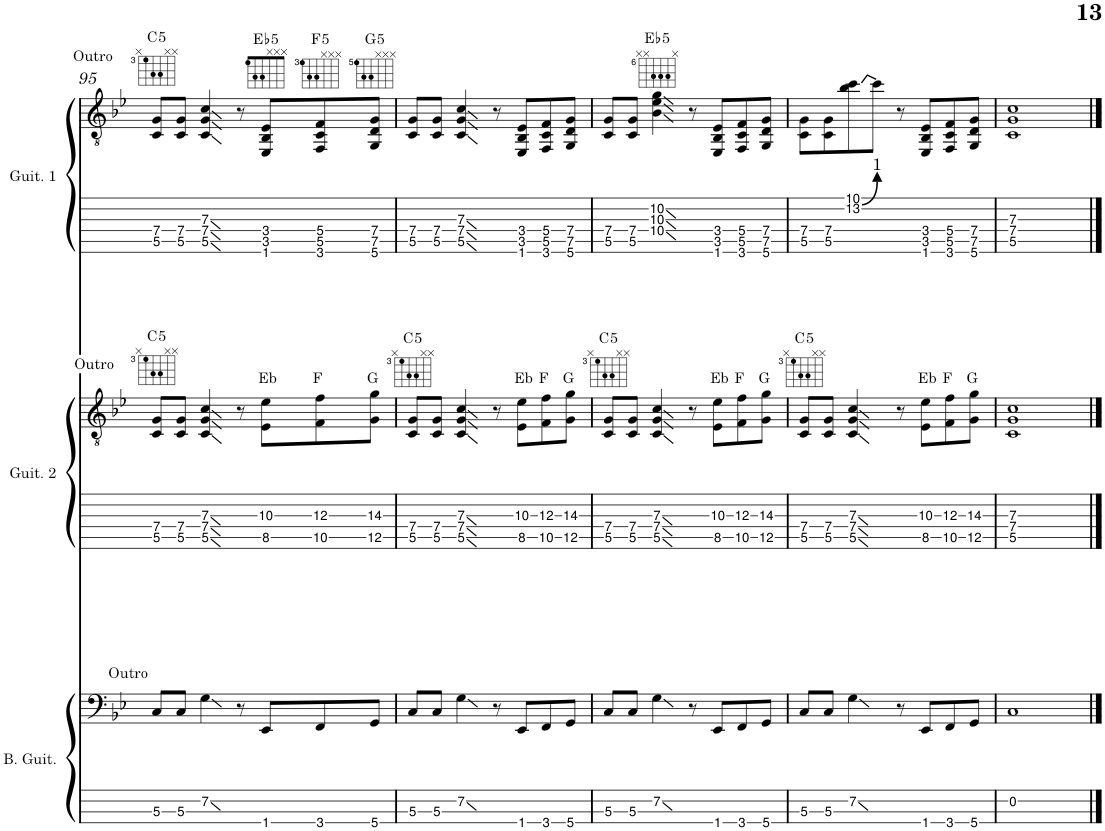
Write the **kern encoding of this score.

**kern	**kern	**kern	**kern	**harte	**kern	**kern	**harte
*part3	*part3	*part2	*part2	*part2	*part1	*part1	*part1
*staff6	*staff5	*staff4	*staff3	*	*staff2	*staff1	*
*I"Bass	*	*I"Guitar 2	*	*	*I"Guitar 1	*	*
*	*	*I'Guit. 2	*	*	*I'Guit. 1	*	*
!!LO:PB:g=z
*	*clefF4	*	*clefGv2	*	*	*clefGv2	*
*Trd7c12	*Trd7c12	*	*	*	*	*	*
*k[b-e-]	*k[b-e-]	*k[b-e-]	*k[b-e-]	*	*k[b-e-]	*k[b-e-]	*
*M4/4	*M4/4	*M4/4	*M4/4	*	*M4/4	*M4/4	*
=95	=95	=95	=95	=95	=95	=95	=95
!	!	!	!	!	!	!LO:TX:a:t=Outro	!
!	!	!	!LO:TX:a:t=Outro	!	!	!	!
!	!LO:TX:a:t=Outro	!	!	!LO:H:kt=5	!	!	!LO:H:kt=5
8CL	8C/L	8C\ 8G\L	8C/ 8G/L	C:(1,5)	8C\ 8G\L	8C/ 8G/L	C:(1,5)
8CJ	8C/J	8C\ 8G\J	8C/ 8G/J	.	8C\ 8G\J	8C/ 8G/J	.
4G	4G\	4C 4G 4c	4C/ 4G/ 4c/	.	4C 4G 4c	4C/ 4G/ 4c/	.
8r	8r	8r	8r	.	8r	8r	.
!	!	!	!LO:TX:a:t=Eb	!	!	!	!LO:H:kt=5
8EE-	8EE-/L	8E- 8e-	8E-\ 8e-\L	.	8EE- 8BB- 8E-	8EE-/ 8BB-/ 8E-/L	Eb:(1,5)
!	!	!	!LO:TX:a:t=F	!	!	!	!LO:H:kt=5
8FFL	8FF/	8F\ 8f\L	8F\ 8f\	.	8FF\ 8C\ 8F\L	8FF/ 8C/ 8F/	F:(1,5)
!	!	!	!LO:TX:a:t=G	!	!	!	!LO:H:kt=5
8GGJ	8GG/J	8G\ 8g\J	8G\ 8g\J	.	8GG\ 8D\ 8G\J	8GG/ 8D/ 8G/J	G:(1,5)
=96	=96	=96	=96	=96	=96	=96	=96
!	!	!	!	!LO:H:kt=5	!	!	!
8CL	8C/L	8C\ 8G\L	8C/ 8G/L	C:(1,5)	8C\ 8G\L	8C/ 8G/L	.
8CJ	8C/J	8C\ 8G\J	8C/ 8G/J	.	8C\ 8G\J	8C/ 8G/J	.
4G	4G\	4C 4G 4c	4C/ 4G/ 4c/	.	4C 4G 4c	4C/ 4G/ 4c/	.
8r	8r	8r	8r	.	8r	8r	.
!	!	!	!LO:TX:a:t=Eb	!	!	!	!
8EE-	8EE-/L	8E- 8e-	8E-\ 8e-\L	.	8EE- 8BB- 8E-	8EE-/ 8BB-/ 8E-/L	.
!	!	!	!LO:TX:a:t=F	!	!	!	!
8FFL	8FF/	8F\ 8f\L	8F\ 8f\	.	8FF\ 8C\ 8F\L	8FF/ 8C/ 8F/	.
!	!	!	!LO:TX:a:t=G	!	!	!	!
8GGJ	8GG/J	8G\ 8g\J	8G\ 8g\J	.	8GG\ 8D\ 8G\J	8GG/ 8D/ 8G/J	.
=97	=97	=97	=97	=97	=97	=97	=97
!	!	!	!	!LO:H:kt=5	!	!	!
8CL	8C/L	8C\ 8G\L	8C/ 8G/L	C:(1,5)	8C\ 8G\L	8C/ 8G/L	.
8CJ	8C/J	8C\ 8G\J	8C/ 8G/J	.	8C\ 8G\J	8C/ 8G/J	.
!	!	!	!	!	!	!	!LO:H:kt=5
4G	4G\	4C 4G 4c	4C/ 4G/ 4c/	.	4B- 4e- 4g	4B-\ 4e-\ 4g\	Eb:(1,5)
8r	8r	8r	8r	.	8r	8r	.
!	!	!	!LO:TX:a:t=Eb	!	!	!	!
8EE-	8EE-/L	8E- 8e-	8E-\ 8e-\L	.	8EE- 8BB- 8E-	8EE-/ 8BB-/ 8E-/L	.
!	!	!	!LO:TX:a:t=F	!	!	!	!
8FFL	8FF/	8F\ 8f\L	8F\ 8f\	.	8FF\ 8C\ 8F\L	8FF/ 8C/ 8F/	.
!	!	!	!LO:TX:a:t=G	!	!	!	!
8GGJ	8GG/J	8G\ 8g\J	8G\ 8g\J	.	8GG\ 8D\ 8G\J	8GG/ 8D/ 8G/J	.
=98	=98	=98	=98	=98	=98	=98	=98
!	!	!	!	!LO:H:kt=5	!	!	!
8CL	8C/L	8C\ 8G\L	8C/ 8G/L	C:(1,5)	8C\ 8G\L	8C\ 8G\L	.
8CJ	8C/J	8C\ 8G\J	8C/ 8G/J	.	8C\ 8G\J	8C\ 8G\	.
4G	4G\	4C 4G 4c	4C/ 4G/ 4c/	.	8b-\ 8cc\L	8b-\ 8cc\	.
.	.	.	.	.	8ccJ	8cc\J	.
8r	8r	8r	8r	.	8r	8r	.
!	!	!	!LO:TX:a:t=Eb	!	!	!	!
8EE-	8EE-/L	8E- 8e-	8E-\ 8e-\L	.	8EE- 8BB- 8E-	8EE-/ 8BB-/ 8E-/L	.
!	!	!	!LO:TX:a:t=F	!	!	!	!
8FFL	8FF/	8F\ 8f\L	8F\ 8f\	.	8FF\ 8C\ 8F\L	8FF/ 8C/ 8F/	.
!	!	!	!LO:TX:a:t=G	!	!	!	!
8GGJ	8GG/J	8G\ 8g\J	8G\ 8g\J	.	8GG\ 8D\ 8G\J	8GG/ 8D/ 8G/J	.
=99	=99	=99	=99	=99	=99	=99	=99
1C	1C	1C 1G 1c	1C 1G 1c	.	1C 1G 1c	1C 1G 1c	.
==	==	==	==	==	==	==	==
*-	*-	*-	*-	*-	*-	*-	*-
